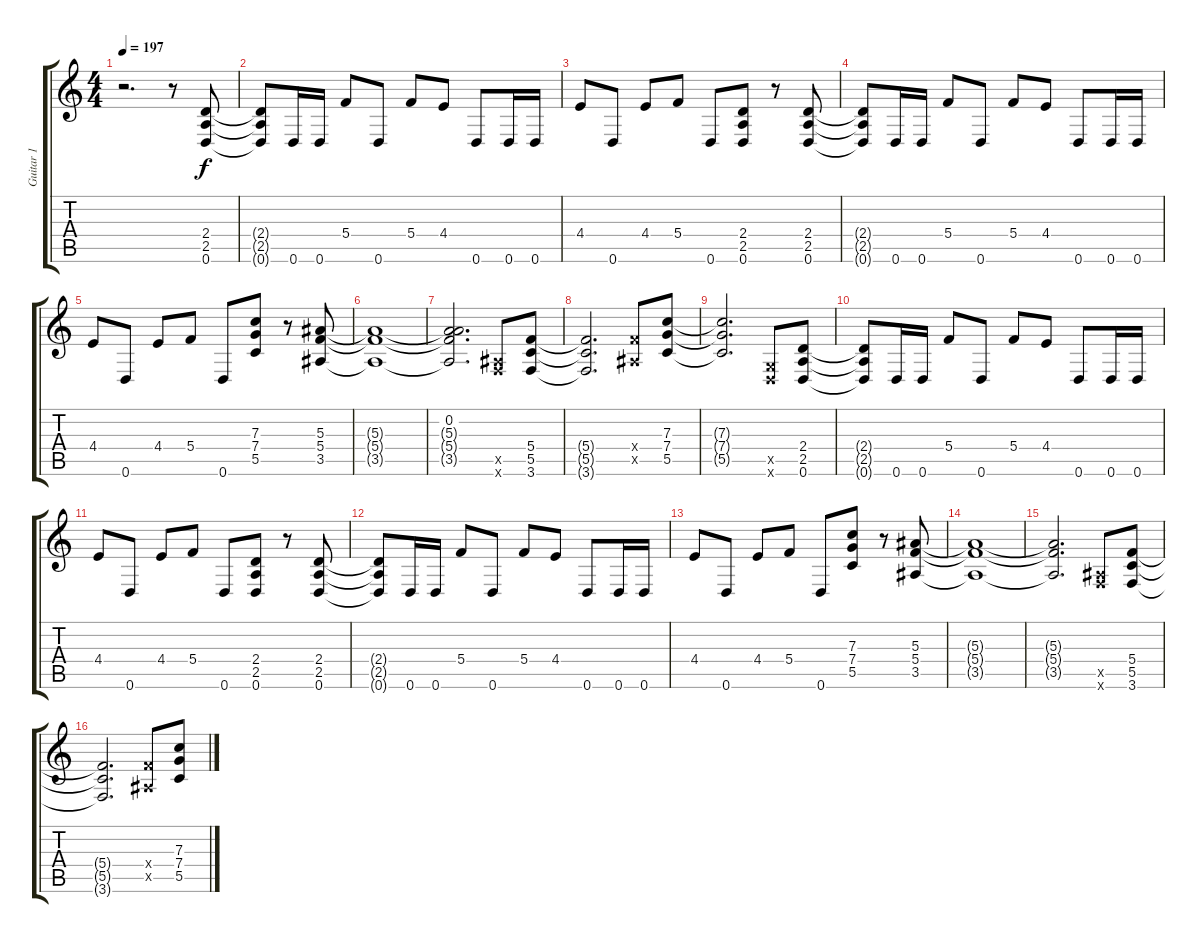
\track ("Guitar 1" "Guitar 1") {instrument distortionguitar}
\staff {score tabs}
\tuning (D4 A3 F3 C3 G2 D2) {hide}
\ts (4 4)
\tempo 197
\clef g2
\ks c
r.2{d dy f instrument distortionguitar} r.8 (2.4 2.5 0.6).8 |
(2.4{t} 2.5{t} 0.6{t}).8 0.6.16 0.6.16 5.4.8 0.6.8 5.4.8 4.4.8 0.6.8 0.6.16 0.6.16 |
4.4.8 0.6.8 4.4.8 5.4.8 0.6.8 (2.4 2.5 0.6).8 r.8 (2.4 2.5 0.6).8 |
(2.4{t} 2.5{t} 0.6{t}).8 0.6.16 0.6.16 5.4.8 0.6.8 5.4.8 4.4.8 0.6.8 0.6.16 0.6.16 |
4.4.8 0.6.8 4.4.8 5.4.8 0.6.8 (7.3 7.4 5.5).8 r.8 (5.3 5.4 3.5).8 |
(5.3{t} 5.4{t} 3.5{t}).1 |
(0.2 5.3{t} 5.4{t} 3.5{t}).2{d} (3.5{x} 3.6{x}).8 (5.4 5.5 3.6).8 |
(5.4{t} 5.5{t} 3.6{t}).2{d} (5.4{x} 3.5{x}).8 (7.3 7.4 5.5).8 |
(7.3{t} 7.4{t} 5.5{t}).2{d} (0.5{x} 0.6{x}).8 (2.4 2.5 0.6).8 |
(2.4{t} 2.5{t} 0.6{t}).8 0.6.16 0.6.16 5.4.8 0.6.8 5.4.8 4.4.8 0.6.8 0.6.16 0.6.16 |
4.4.8 0.6.8 4.4.8 5.4.8 0.6.8 (2.4 2.5 0.6).8 r.8 (2.4 2.5 0.6).8 |
(2.4{t} 2.5{t} 0.6{t}).8 0.6.16 0.6.16 5.4.8 0.6.8 5.4.8 4.4.8 0.6.8 0.6.16 0.6.16 |
4.4.8 0.6.8 4.4.8 5.4.8 0.6.8 (7.3 7.4 5.5).8 r.8 (5.3 5.4 3.5).8 |
(5.3{t} 5.4{t} 3.5{t}).1 |
(5.3{t} 5.4{t} 3.5{t}).2{d} (3.5{x} 3.6{x}).8 (5.4 5.5 3.6).8 |
(5.4{t} 5.5{t} 3.6{t}).2{d} (5.4{x} 3.5{x}).8 (7.3 7.4 5.5).8
